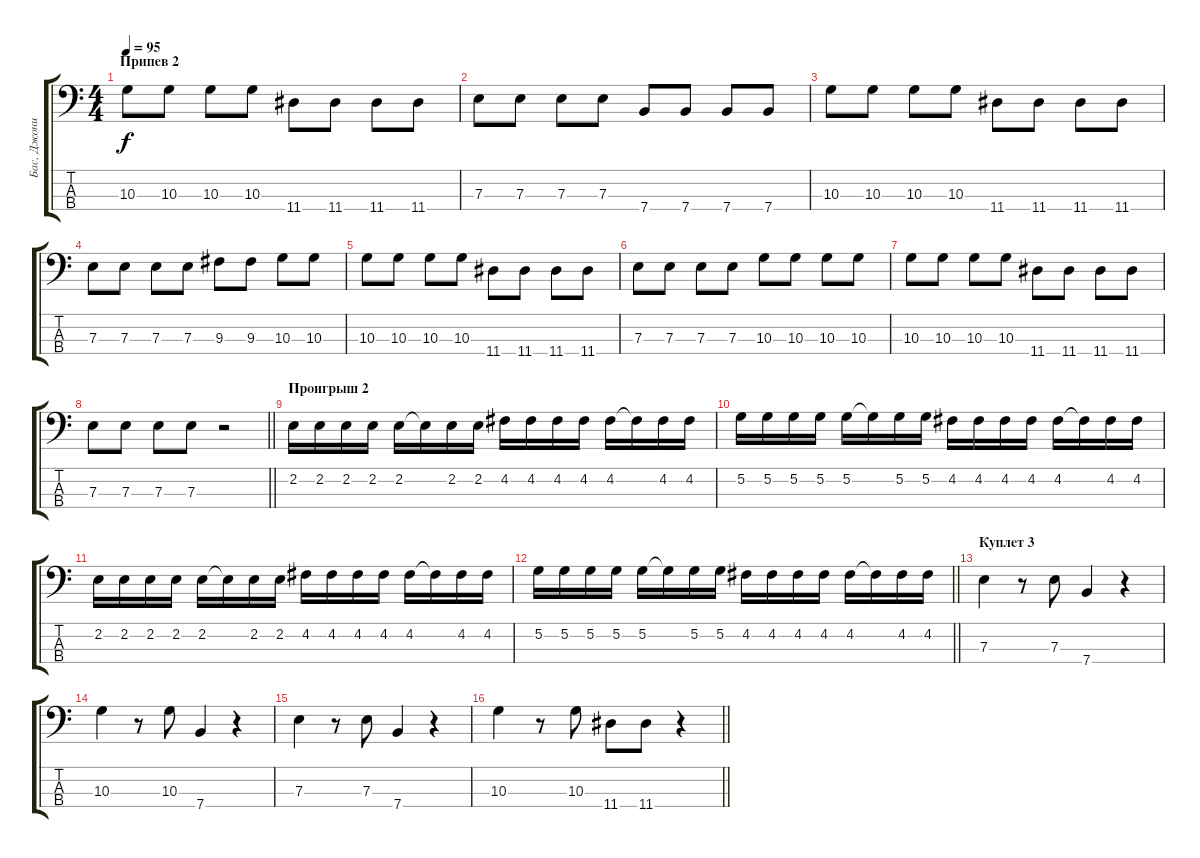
\track ("Бас, Джоник" "Бас, Джони") {instrument electricbassfinger}
\staff {score tabs}
\tuning (G2 D2 A1 E1) {hide}
\ts (4 4)
\section ("" "Припев 2")
\tempo 95
\clef f4
\ks c
10.3.8{dy f} 10.3.8 10.3.8 10.3.8 11.4.8 11.4.8 11.4.8 11.4.8 |
7.3.8 7.3.8 7.3.8 7.3.8 7.4.8 7.4.8 7.4.8 7.4.8 |
10.3.8 10.3.8 10.3.8 10.3.8 11.4.8 11.4.8 11.4.8 11.4.8 |
7.3.8 7.3.8 7.3.8 7.3.8 9.3.8 9.3.8 10.3.8 10.3.8 |
10.3.8 10.3.8 10.3.8 10.3.8 11.4.8 11.4.8 11.4.8 11.4.8 |
7.3.8 7.3.8 7.3.8 7.3.8 10.3.8 10.3.8 10.3.8 10.3.8 |
10.3.8 10.3.8 10.3.8 10.3.8 11.4.8 11.4.8 11.4.8 11.4.8 |
\barLineRight lightlight
7.3.8 7.3.8 7.3.8 7.3.8 r.2 |
\section ("" "Проигрыш 2")
2.2.16 2.2.16 2.2.16 2.2.16 2.2.16 2.2{t}.16 2.2.16 2.2.16 4.2.16 4.2.16 4.2.16 4.2.16 4.2.16 4.2{t}.16 4.2.16 4.2.16 |
5.2.16 5.2.16 5.2.16 5.2.16 5.2.16 5.2{t}.16 5.2.16 5.2.16 4.2.16 4.2.16 4.2.16 4.2.16 4.2.16 4.2{t}.16 4.2.16 4.2.16 |
2.2.16 2.2.16 2.2.16 2.2.16 2.2.16 2.2{t}.16 2.2.16 2.2.16 4.2.16 4.2.16 4.2.16 4.2.16 4.2.16 4.2{t}.16 4.2.16 4.2.16 |
\barLineRight lightlight
5.2.16 5.2.16 5.2.16 5.2.16 5.2.16 5.2{t}.16 5.2.16 5.2.16 4.2.16 4.2.16 4.2.16 4.2.16 4.2.16 4.2{t}.16 4.2.16 4.2.16 |
\section ("" "Куплет 3")
7.3.4 r.8 7.3.8 7.4.4 r.4 |
10.3.4 r.8 10.3.8 7.4.4 r.4 |
7.3.4 r.8 7.3.8 7.4.4 r.4 |
\barLineRight lightlight
10.3.4 r.8 10.3.8 11.4.8 11.4.8 r.4
